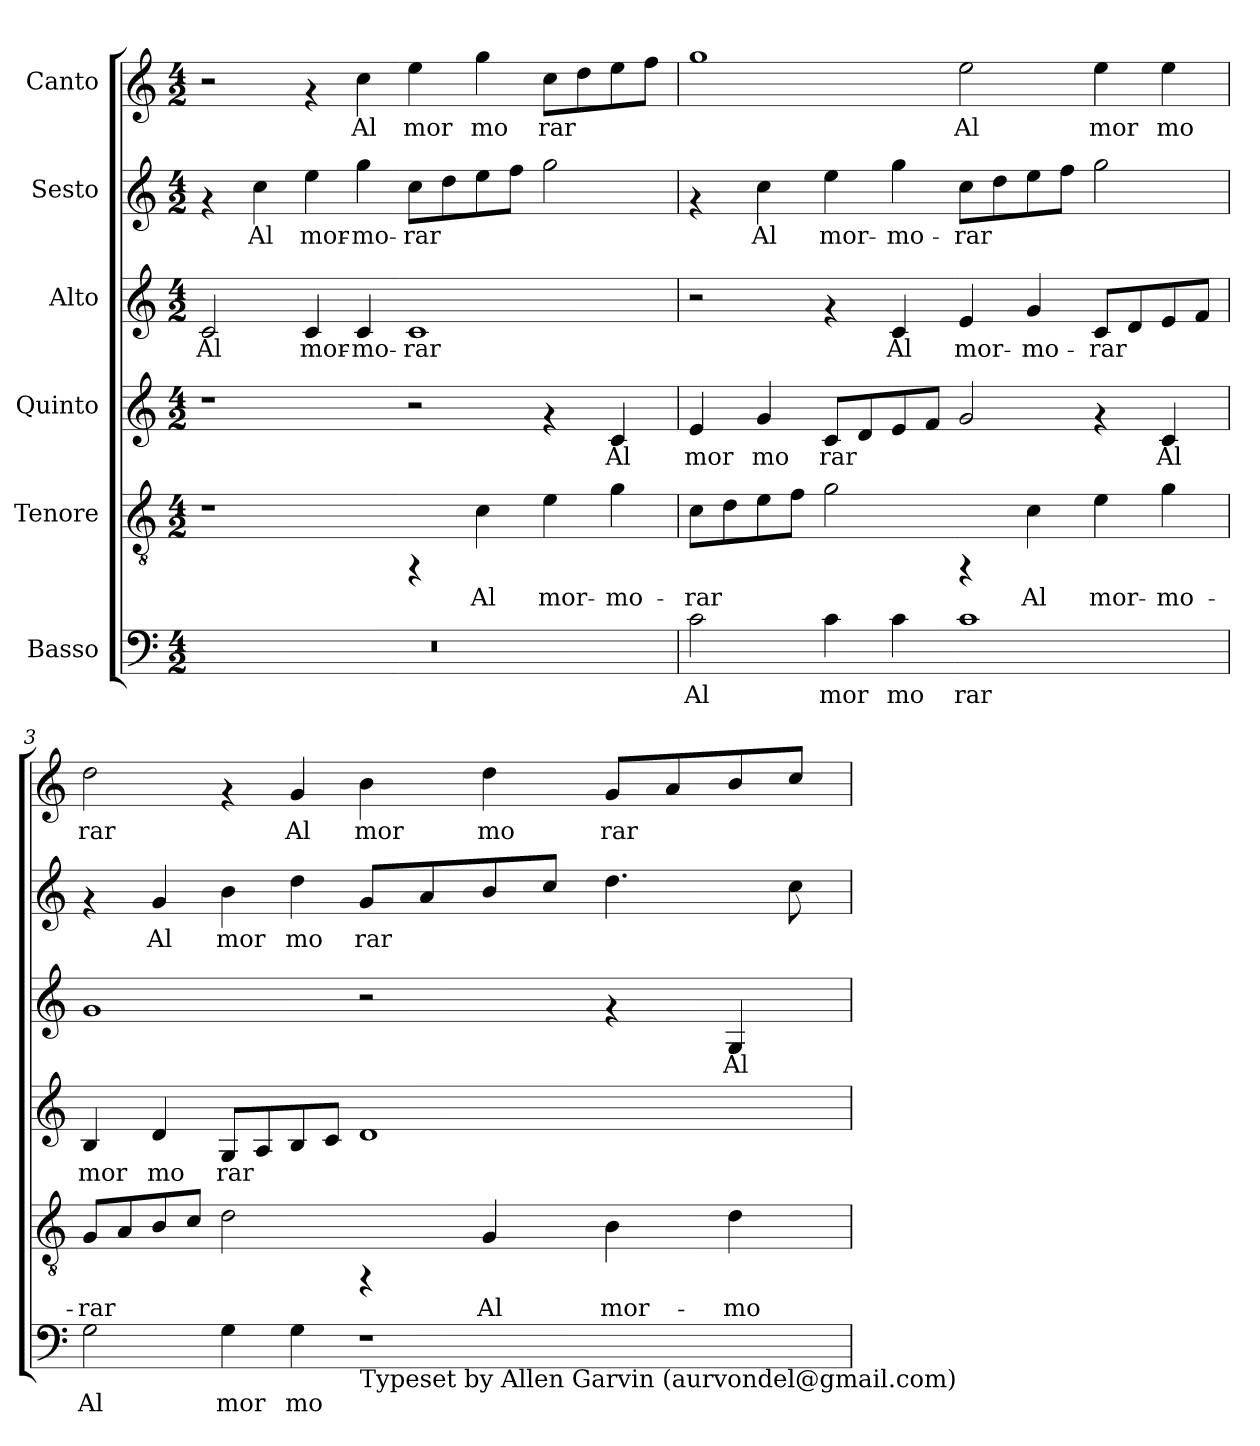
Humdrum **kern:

**kern	**text	**kern	**text	**kern	**text	**kern	**text	**kern	**text	**kern	**text
*part6	*part6	*part5	*part5	*part4	*part4	*part3	*part3	*part2	*part2	*part1	*part1
*staff6	*staff6	*staff5	*staff5	*staff4	*staff4	*staff3	*staff3	*staff2	*staff2	*staff1	*staff1
*I"Basso	*	*I"Tenore	*	*I"Quinto	*	*I"Alto	*	*I"Sesto	*	*I"Canto	*
!!LO:PB:g=z
*stria5	*	*stria5	*	*stria5	*	*stria5	*	*stria5	*	*stria5	*
*clefF4	*	*clefGv2	*	*clefG2	*	*clefG2	*	*clefG2	*	*clefG2	*
*k[]	*	*k[]	*	*k[]	*	*k[]	*	*k[]	*	*k[]	*
*C:	*	*C:	*	*C:	*	*C:	*	*C:	*	*C:	*
*M4/2	*	*M4/2	*	*M4/2	*	*M4/2	*	*M4/2	*	*M4/2	*
=1	=1	=1	=1	=1	=1	=1	=1	=1	=1	=1	=1
!	!	!	!	!	!	!	!LO:LY:b:cj	!	!	!	!
0r	.	1r	.	1r	.	2c/	Al	4rf	.	2r	.
!	!	!	!	!	!	!	!	!	!LO:LY:b:cj	!	!
.	.	.	.	.	.	.	.	4cc\	Al	.	.
!	!	!	!	!	!	!	!LO:LY:b:cj	!	!LO:LY:b:cj	!	!
.	.	.	.	.	.	4c/	mor-	4ee\	mor-	4rf	.
!	!	!	!	!	!	!	!LO:LY:b:cj	!	!LO:LY:b:cj	!	!LO:LY:b:cj
.	.	.	.	.	.	4c/	-mo-	4gg\	-mo-	4cc\	Al
!	!	!	!	!	!	!	!LO:LY:b:cj	!	!LO:LY:b:cj	!	!LO:LY:b:cj
.	.	4rFF	.	2r	.	1c	-rar	8cc\L	-rar	4ee\	mor
!	!	!	!	!	!	!	!	!	!LO:LY:b:cj	!	!
.	.	.	.	.	.	.	.	8dd\	.	.	.
!	!	!	!LO:LY:b:cj	!	!	!	!	!	!LO:LY:b:cj	!	!LO:LY:b:cj
.	.	4c\	Al	.	.	.	.	8ee\	.	4gg\	mo
!	!	!	!	!	!	!	!	!	!LO:LY:b:cj	!	!
.	.	.	.	.	.	.	.	8ff\J	.	.	.
!	!	!	!LO:LY:b:cj	!	!	!	!	!	!LO:LY:b:cj	!	!LO:LY:b:cj
.	.	4e\	mor-	4rf	.	.	.	2gg\	.	8cc\L	rar
!	!	!	!	!	!	!	!	!	!	!	!LO:LY:b:cj
.	.	.	.	.	.	.	.	.	.	8dd\	.
!	!	!	!LO:LY:b:cj	!	!LO:LY:b:cj	!	!	!	!	!	!LO:LY:b:cj
.	.	4g\	-mo-	4c/	Al	.	.	.	.	8ee\	.
!	!	!	!	!	!	!	!	!	!	!	!LO:LY:b:cj
.	.	.	.	.	.	.	.	.	.	8ff\J	.
=2	=2	=2	=2	=2	=2	=2	=2	=2	=2	=2	=2
!	!LO:LY:b:cj	!	!LO:LY:b:cj	!	!LO:LY:b:cj	!	!	!	!	!	!LO:LY:b:cj
2c\	Al	8c\L	-rar	4e/	mor	2r	.	4rf	.	1gg	.
!	!	!	!LO:LY:b:cj	!	!	!	!	!	!	!	!
.	.	8d\	.	.	.	.	.	.	.	.	.
!	!	!	!LO:LY:b:cj	!	!LO:LY:b:cj	!	!	!	!LO:LY:b:cj	!	!
.	.	8e\	.	4g/	mo	.	.	4cc\	Al	.	.
!	!	!	!LO:LY:b:cj	!	!	!	!	!	!	!	!
.	.	8f\J	.	.	.	.	.	.	.	.	.
!	!LO:LY:b:cj	!	!LO:LY:b:cj	!	!LO:LY:b:cj	!	!	!	!LO:LY:b:cj	!	!
4c\	mor	2g\	.	8c/L	rar	4rf	.	4ee\	mor-	.	.
!	!	!	!	!	!LO:LY:b:cj	!	!	!	!	!	!
.	.	.	.	8d/	.	.	.	.	.	.	.
!	!LO:LY:b:cj	!	!	!	!LO:LY:b:cj	!	!LO:LY:b:cj	!	!LO:LY:b:cj	!	!
4c\	mo	.	.	8e/	.	4c/	Al	4gg\	-mo-	.	.
!	!	!	!	!	!LO:LY:b:cj	!	!	!	!	!	!
.	.	.	.	8f/J	.	.	.	.	.	.	.
!	!LO:LY:b:cj	!	!	!	!LO:LY:b:cj	!	!LO:LY:b:cj	!	!LO:LY:b:cj	!	!LO:LY:b:cj
1c	rar	4rFF	.	2g/	.	4e/	mor-	8cc\L	-rar	2ee\	Al
!	!	!	!	!	!	!	!	!	!LO:LY:b:cj	!	!
.	.	.	.	.	.	.	.	8dd\	.	.	.
!	!	!	!LO:LY:b:cj	!	!	!	!LO:LY:b:cj	!	!LO:LY:b:cj	!	!
.	.	4c\	Al	.	.	4g/	-mo-	8ee\	.	.	.
!	!	!	!	!	!	!	!	!	!LO:LY:b:cj	!	!
.	.	.	.	.	.	.	.	8ff\J	.	.	.
!	!	!	!LO:LY:b:cj	!	!	!	!LO:LY:b:cj	!	!LO:LY:b:cj	!	!LO:LY:b:cj
.	.	4e\	mor-	4rf	.	8c/L	-rar	2gg\	.	4ee\	mor
!	!	!	!	!	!	!	!LO:LY:b:cj	!	!	!	!
.	.	.	.	.	.	8d/	.	.	.	.	.
!	!	!	!LO:LY:b:cj	!	!LO:LY:b:cj	!	!LO:LY:b:cj	!	!	!	!LO:LY:b:cj
.	.	4g\	-mo-	4c/	Al	8e/	.	.	.	4ee\	mo
!	!	!	!	!	!	!	!LO:LY:b:cj	!	!	!	!
.	.	.	.	.	.	8f/J	.	.	.	.	.
!!LO:PB:g=z
=3	=3	=3	=3	=3	=3	=3	=3	=3	=3	=3	=3
!	!LO:LY:b:cj	!	!LO:LY:b:cj	!	!LO:LY:b:cj	!	!LO:LY:b:cj	!	!	!	!LO:LY:b:cj
2G\	Al	8G/L	-rar	4B/	mor	1g	.	4rf	.	2dd\	rar
!	!	!	!LO:LY:b:cj	!	!	!	!	!	!	!	!
.	.	8A/	.	.	.	.	.	.	.	.	.
!	!	!	!LO:LY:b:cj	!	!LO:LY:b:cj	!	!	!	!LO:LY:b:cj	!	!
.	.	8B/	.	4d/	mo	.	.	4g/	Al	.	.
!	!	!	!LO:LY:b:cj	!	!	!	!	!	!	!	!
.	.	8c/J	.	.	.	.	.	.	.	.	.
!	!LO:LY:b:cj	!	!LO:LY:b:cj	!	!LO:LY:b:cj	!	!	!	!LO:LY:b:cj	!	!
4G\	mor	2d\	.	8G/L	rar	.	.	4b\	mor	4rf	.
!	!	!	!	!	!LO:LY:b:cj	!	!	!	!	!	!
.	.	.	.	8A/	.	.	.	.	.	.	.
!	!LO:LY:b:cj	!	!	!	!LO:LY:b:cj	!	!	!	!LO:LY:b:cj	!	!LO:LY:b:cj
4G\	mo	.	.	8B/	.	.	.	4dd\	mo	4g/	Al
!	!	!	!	!	!LO:LY:b:cj	!	!	!	!	!	!
.	.	.	.	8c/J	.	.	.	.	.	.	.
!LO:TX:b:t=Typeset by Allen Garvin (aurvondel@gmail.com)	!	!	!	!	!	!	!	!	!	!	!
!	!	!	!	!	!LO:LY:b:cj	!	!	!	!LO:LY:b:cj	!	!LO:LY:b:cj
1r	.	4rFF	.	1d	.	2r	.	8g/L	rar	4b\	mor
!	!	!	!	!	!	!	!	!	!LO:LY:b:cj	!	!
.	.	.	.	.	.	.	.	8a/	.	.	.
!	!	!	!LO:LY:b:cj	!	!	!	!	!	!LO:LY:b:cj	!	!LO:LY:b:cj
.	.	4G/	Al	.	.	.	.	8b/	.	4dd\	mo
!	!	!	!	!	!	!	!	!	!LO:LY:b:cj	!	!
.	.	.	.	.	.	.	.	8cc/J	.	.	.
!	!	!	!LO:LY:b:cj	!	!	!	!	!	!LO:LY:b:cj	!	!LO:LY:b:cj
.	.	4B\	mor-	.	.	4rf	.	4.dd\	.	8g/L	rar
!	!	!	!	!	!	!	!	!	!	!	!LO:LY:b:cj
.	.	.	.	.	.	.	.	.	.	8a/	.
!	!	!	!LO:LY:b:cj	!	!	!	!LO:LY:b:cj	!	!	!	!LO:LY:b:cj
.	.	4d\	-mo-	.	.	4G/	Al	.	.	8b/	.
!	!	!	!	!	!	!	!	!	!LO:LY:b:cj	!	!LO:LY:b:cj
.	.	.	.	.	.	.	.	8cc\	.	8cc/J	.
=	=	=	=	=	=	=	=	=	=	=	=
*-	*-	*-	*-	*-	*-	*-	*-	*-	*-	*-	*-
